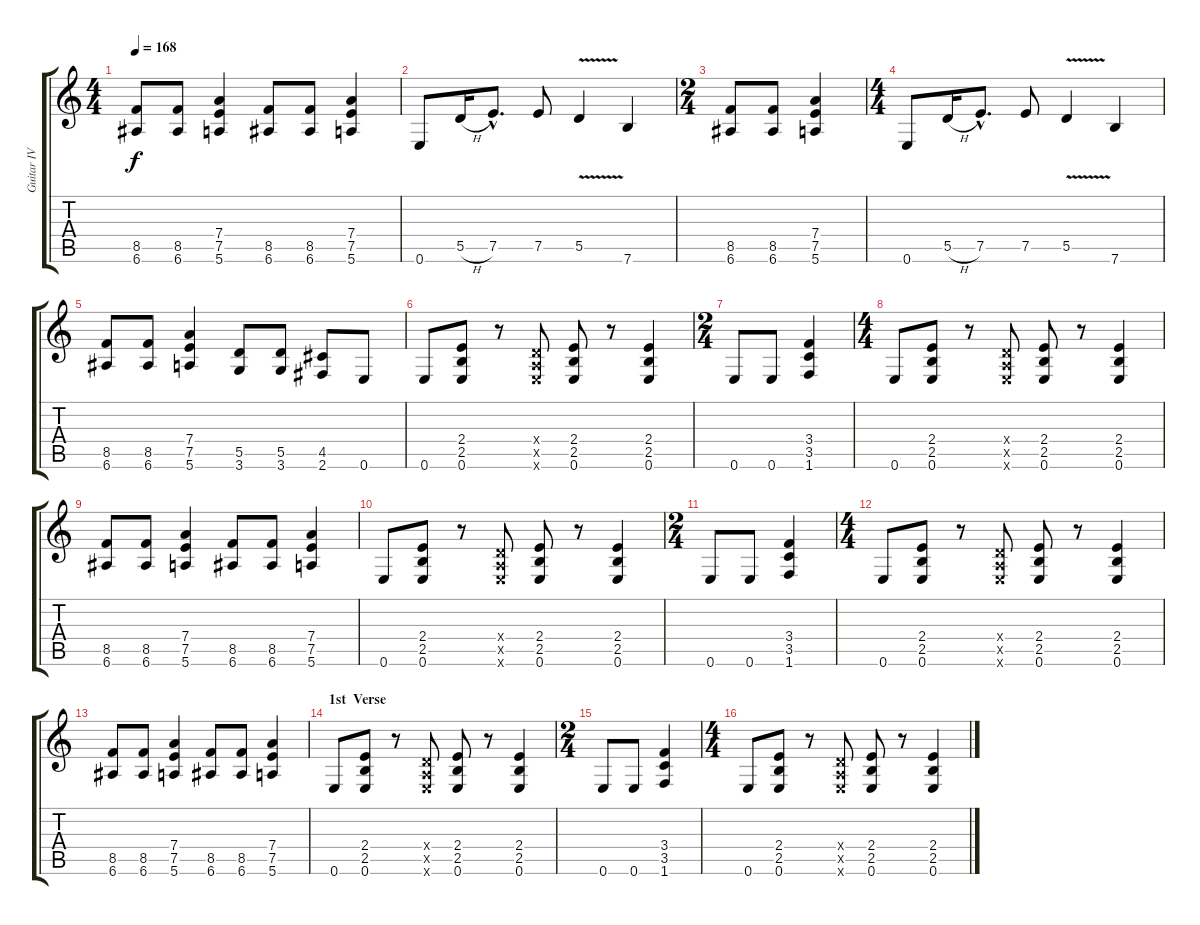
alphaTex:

\track ("Guitar IV Over/Dist" "Guitar IV ") {instrument distortionguitar}
\staff {score tabs}
\tuning (E4 B3 G3 D3 A2 E2) {hide}
\ts (4 4)
\tempo 168
\clef g2
\ks c
(8.5 6.6).8{dy f} (8.5 6.6).8 (7.4 7.5 5.6).4 (8.5 6.6).8 (8.5 6.6).8 (7.4 7.5 5.6).4 |
0.6.8 5.5{h}.16 7.5{hac}.8{d} 7.5.8 5.5{v}.4 7.6.4 |
\ts (2 4)
(8.5 6.6).8 (8.5 6.6).8 (7.4 7.5 5.6).4 |
\ts (4 4)
0.6.8 5.5{h}.16 7.5{hac}.8{d} 7.5.8 5.5{v}.4 7.6.4 |
(8.5 6.6).8 (8.5 6.6).8 (7.4 7.5 5.6).4 (5.5 3.6).8 (5.5 3.6).8 (4.5 2.6).8 0.6.8 |
0.6.8 (2.4 2.5 0.6).8 r.8 (0.4{x} 0.5{x} 0.6{x}).8 (2.4 2.5 0.6).8 r.8 (2.4 2.5 0.6).4 |
\ts (2 4)
0.6.8 0.6.8 (3.4 3.5 1.6).4 |
\ts (4 4)
0.6.8 (2.4 2.5 0.6).8 r.8 (0.4{x} 0.5{x} 0.6{x}).8 (2.4 2.5 0.6).8 r.8 (2.4 2.5 0.6).4 |
(8.5 6.6).8 (8.5 6.6).8 (7.4 7.5 5.6).4 (8.5 6.6).8 (8.5 6.6).8 (7.4 7.5 5.6).4 |
0.6.8 (2.4 2.5 0.6).8 r.8 (0.4{x} 0.5{x} 0.6{x}).8 (2.4 2.5 0.6).8 r.8 (2.4 2.5 0.6).4 |
\ts (2 4)
0.6.8 0.6.8 (3.4 3.5 1.6).4 |
\ts (4 4)
0.6.8 (2.4 2.5 0.6).8 r.8 (0.4{x} 0.5{x} 0.6{x}).8 (2.4 2.5 0.6).8 r.8 (2.4 2.5 0.6).4 |
(8.5 6.6).8 (8.5 6.6).8 (7.4 7.5 5.6).4 (8.5 6.6).8 (8.5 6.6).8 (7.4 7.5 5.6).4 |
\section ("" "1st  Verse")
0.6.8 (2.4 2.5 0.6).8 r.8 (0.4{x} 0.5{x} 0.6{x}).8 (2.4 2.5 0.6).8 r.8 (2.4 2.5 0.6).4 |
\ts (2 4)
0.6.8 0.6.8 (3.4 3.5 1.6).4 |
\ts (4 4)
0.6.8 (2.4 2.5 0.6).8 r.8 (0.4{x} 0.5{x} 0.6{x}).8 (2.4 2.5 0.6).8 r.8 (2.4 2.5 0.6).4
